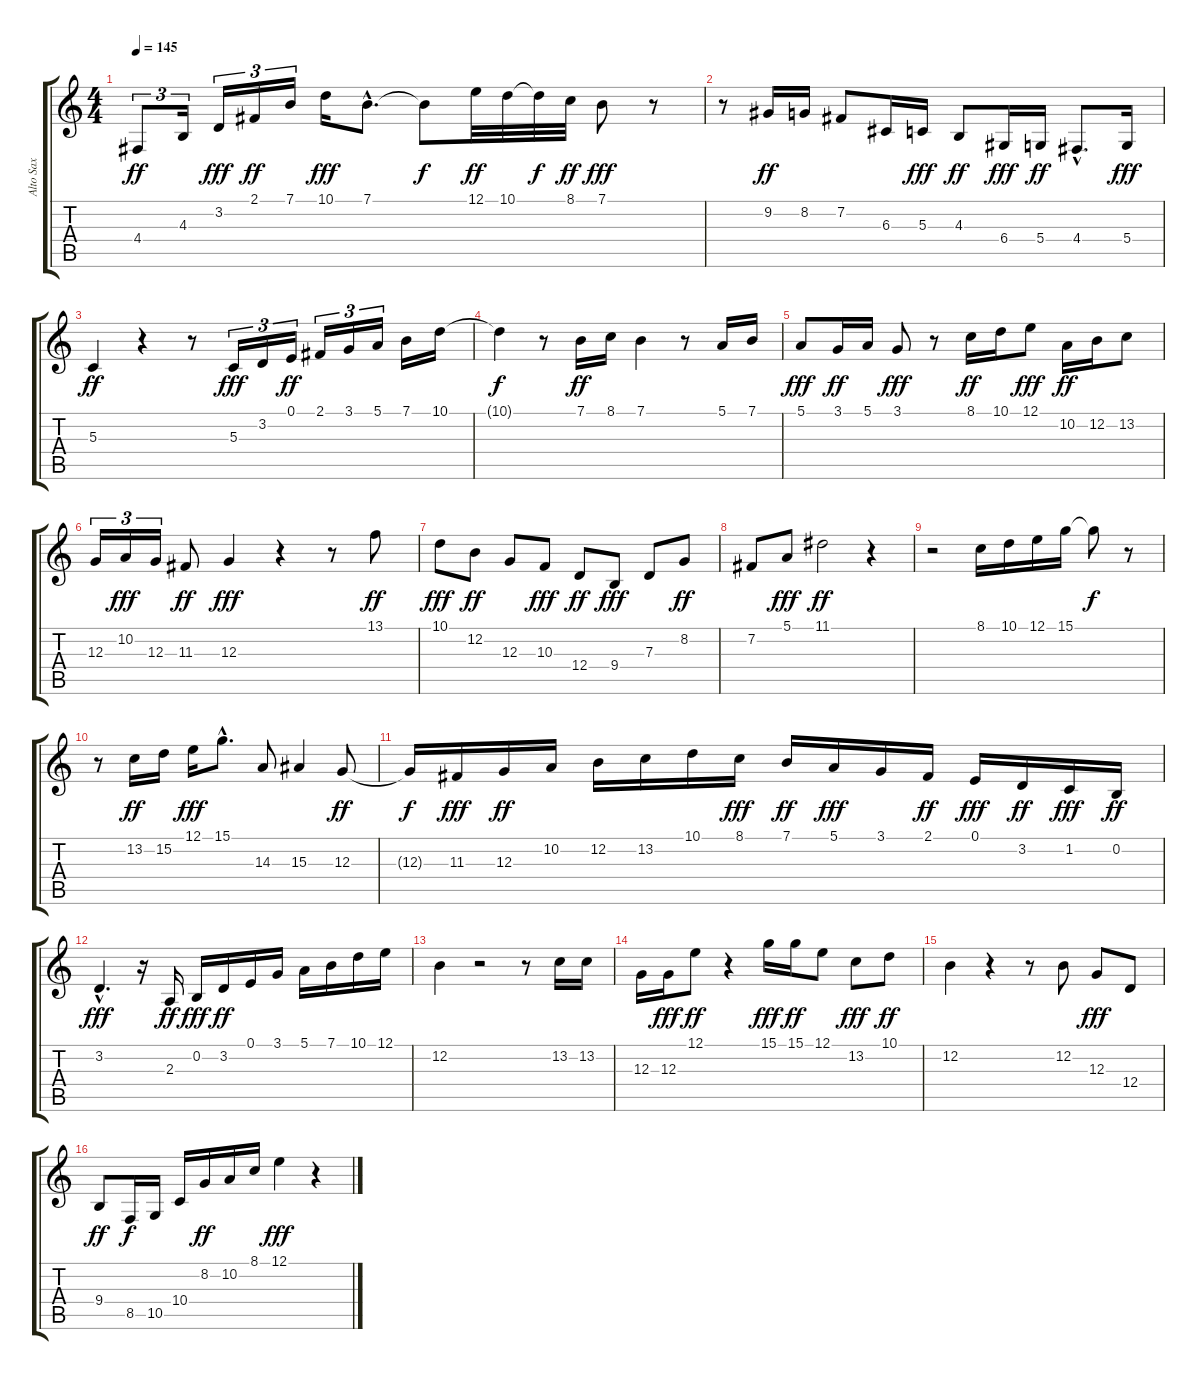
\track ("Alto Sax" "Alto Sax") {instrument altosax}
\staff {score tabs}
\tuning (E4 B3 G3 D3 A2 E2) {hide}
\ts (4 4)
\tempo 145
\clef g2
\ks c
4.4.8{tu (3 2) dy ff} 4.3.16{tu (3 2)} 3.2.16{tu (3 2) dy fff} 2.1.16{tu (3 2) dy ff} 7.1.16{tu (3 2)} 10.1.16{dy fff} 7.1{hac}.8{d} 7.1{t}.8{dy f} 12.1.32{dy ff} 10.1.32 10.1{t}.32{dy f} 8.1.32{dy ff} 7.1.8{dy fff} r.8 |
r.8 9.2.16{dy ff} 8.2.16 7.2.8 6.3.16 5.3.16{dy fff} 4.3.8{dy ff} 6.4.16{dy fff} 5.4.16{dy ff} 4.4{hac}.8{d} 5.4.16{dy fff} |
5.3.4{dy ff} r.4 r.8 5.3.16{tu (3 2) dy fff} 3.2.16{tu (3 2)} 0.1.16{tu (3 2) dy ff} 2.1.16{tu (3 2)} 3.1.16{tu (3 2)} 5.1.16{tu (3 2)} 7.1.16 10.1.16 |
10.1{t}.4{dy f} r.8 7.1.16{dy ff} 8.1.16 7.1.4 r.8 5.1.16 7.1.16 |
5.1.8{dy fff} 3.1.16{dy ff} 5.1.16 3.1.8{dy fff} r.8 8.1.16{dy ff} 10.1.16 12.1.8{dy fff} 10.2.16{dy ff} 12.2.16 13.2.8 |
12.3.16{tu (3 2)} 10.2.16{tu (3 2) dy fff} 12.3.16{tu (3 2)} 11.3.8{dy ff} 12.3.4{dy fff} r.4 r.8 13.1.8{dy ff} |
10.1.8{dy fff} 12.2.8{dy ff} 12.3.8 10.3.8{dy fff} 12.4.8{dy ff} 9.4.8{dy fff} 7.3.8 8.2.8{dy ff} |
7.2.8 5.1.8{dy fff} 11.1.2{dy ff} r.4 |
r.2 8.1.16 10.1.16 12.1.16 15.1.16 15.1{t}.8{dy f} r.8 |
r.8 13.2.16{dy ff} 15.2.16 12.1.16{dy fff} 15.1{hac}.8{d} 14.3.8 15.3.4 12.3.8{dy ff} |
12.3{t}.16{dy f} 11.3.16{dy fff} 12.3.16{dy ff} 10.2.16 12.2.16 13.2.16 10.1.16 8.1.16{dy fff} 7.1.16{dy ff} 5.1.16{dy fff} 3.1.16 2.1.16{dy ff} 0.1.16{dy fff} 3.2.16{dy ff} 1.2.16{dy fff} 0.2.16{dy ff} |
3.2{hac}.4{d dy fff} r.16 2.3.16{dy ff} 0.2.16{dy fff} 3.2.16{dy ff} 0.1.16 3.1.16 5.1.16 7.1.16 10.1.16 12.1.16 |
12.2.4 r.2 r.8 13.2.16 13.2.16 |
12.3.16 12.3.16{dy fff} 12.1.8{dy ff} r.4 15.1.16{dy fff} 15.1.16{dy ff} 12.1.8 13.2.8{dy fff} 10.1.8{dy ff} |
12.2.4 r.4 r.8 12.2.8 12.3.8{dy fff} 12.4.8 |
9.4.8{dy ff} 8.5.16{dy f} 10.5.16 10.4.16 8.2.16{dy ff} 10.2.16 8.1.16 12.1.4{dy fff} r.4
